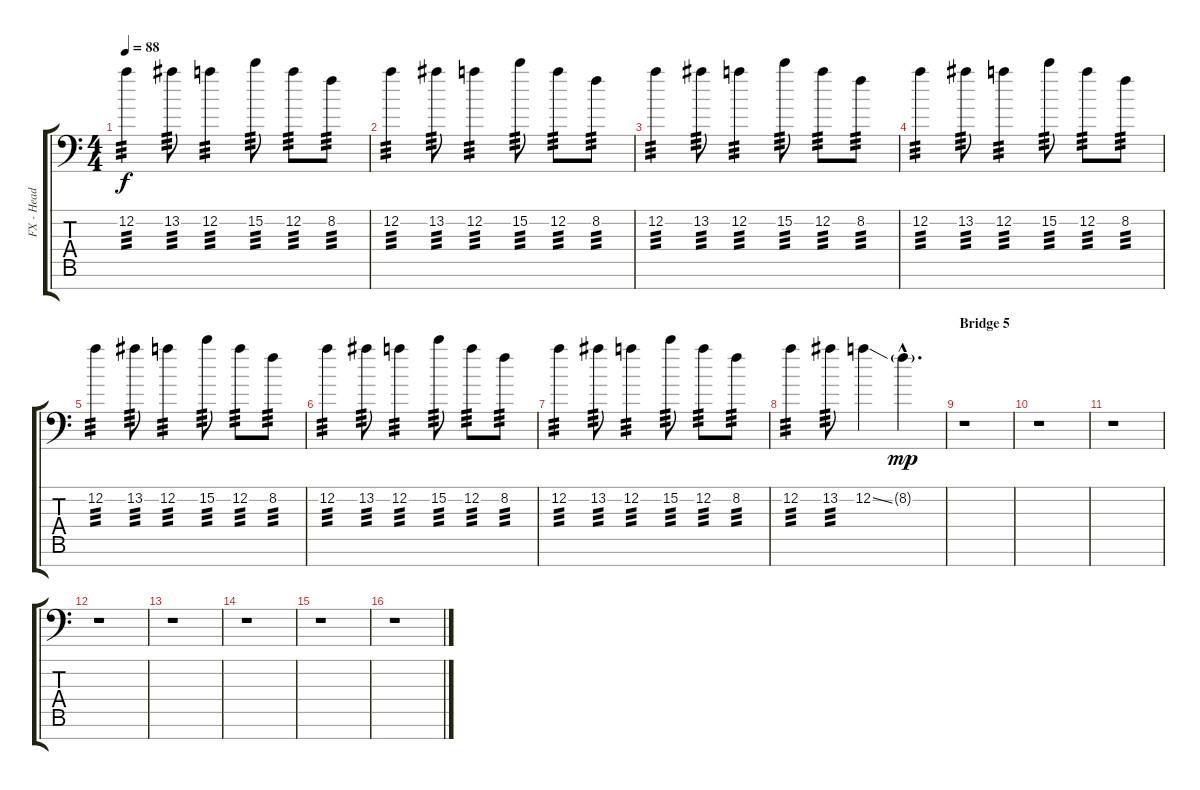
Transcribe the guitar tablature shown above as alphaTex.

\track ("FX - Head Fills" "FX - Head ") {instrument distortionguitar}
\staff {score tabs}
\tuning (D4 A3 F3 C3 G2 D2 A1) {hide}
\ts (4 4)
\tempo 88
\clef f4
\ks c
12.2.4{tp 3 dy f} 13.2.8{tp 3} 12.2.4{tp 3} 15.2.8{tp 3} 12.2.8{tp 3} 8.2.8{tp 3} |
12.2.4{tp 3} 13.2.8{tp 3} 12.2.4{tp 3} 15.2.8{tp 3} 12.2.8{tp 3} 8.2.8{tp 3} |
12.2.4{tp 3} 13.2.8{tp 3} 12.2.4{tp 3} 15.2.8{tp 3} 12.2.8{tp 3} 8.2.8{tp 3} |
12.2.4{tp 3} 13.2.8{tp 3} 12.2.4{tp 3} 15.2.8{tp 3} 12.2.8{tp 3} 8.2.8{tp 3} |
12.2.4{tp 3} 13.2.8{tp 3} 12.2.4{tp 3} 15.2.8{tp 3} 12.2.8{tp 3} 8.2.8{tp 3} |
12.2.4{tp 3} 13.2.8{tp 3} 12.2.4{tp 3} 15.2.8{tp 3} 12.2.8{tp 3} 8.2.8{tp 3} |
12.2.4{tp 3} 13.2.8{tp 3} 12.2.4{tp 3} 15.2.8{tp 3} 12.2.8{tp 3} 8.2.8{tp 3} |
12.2.4{tp 3} 13.2.8{tp 3} 12.2{ss}.4 8.2{g hac}.4{d dy mp} |
\section ("" "Bridge 5")
r.1 |
r.1 |
r.1 |
r.1 |
r.1 |
r.1 |
r.1 |
r.1
